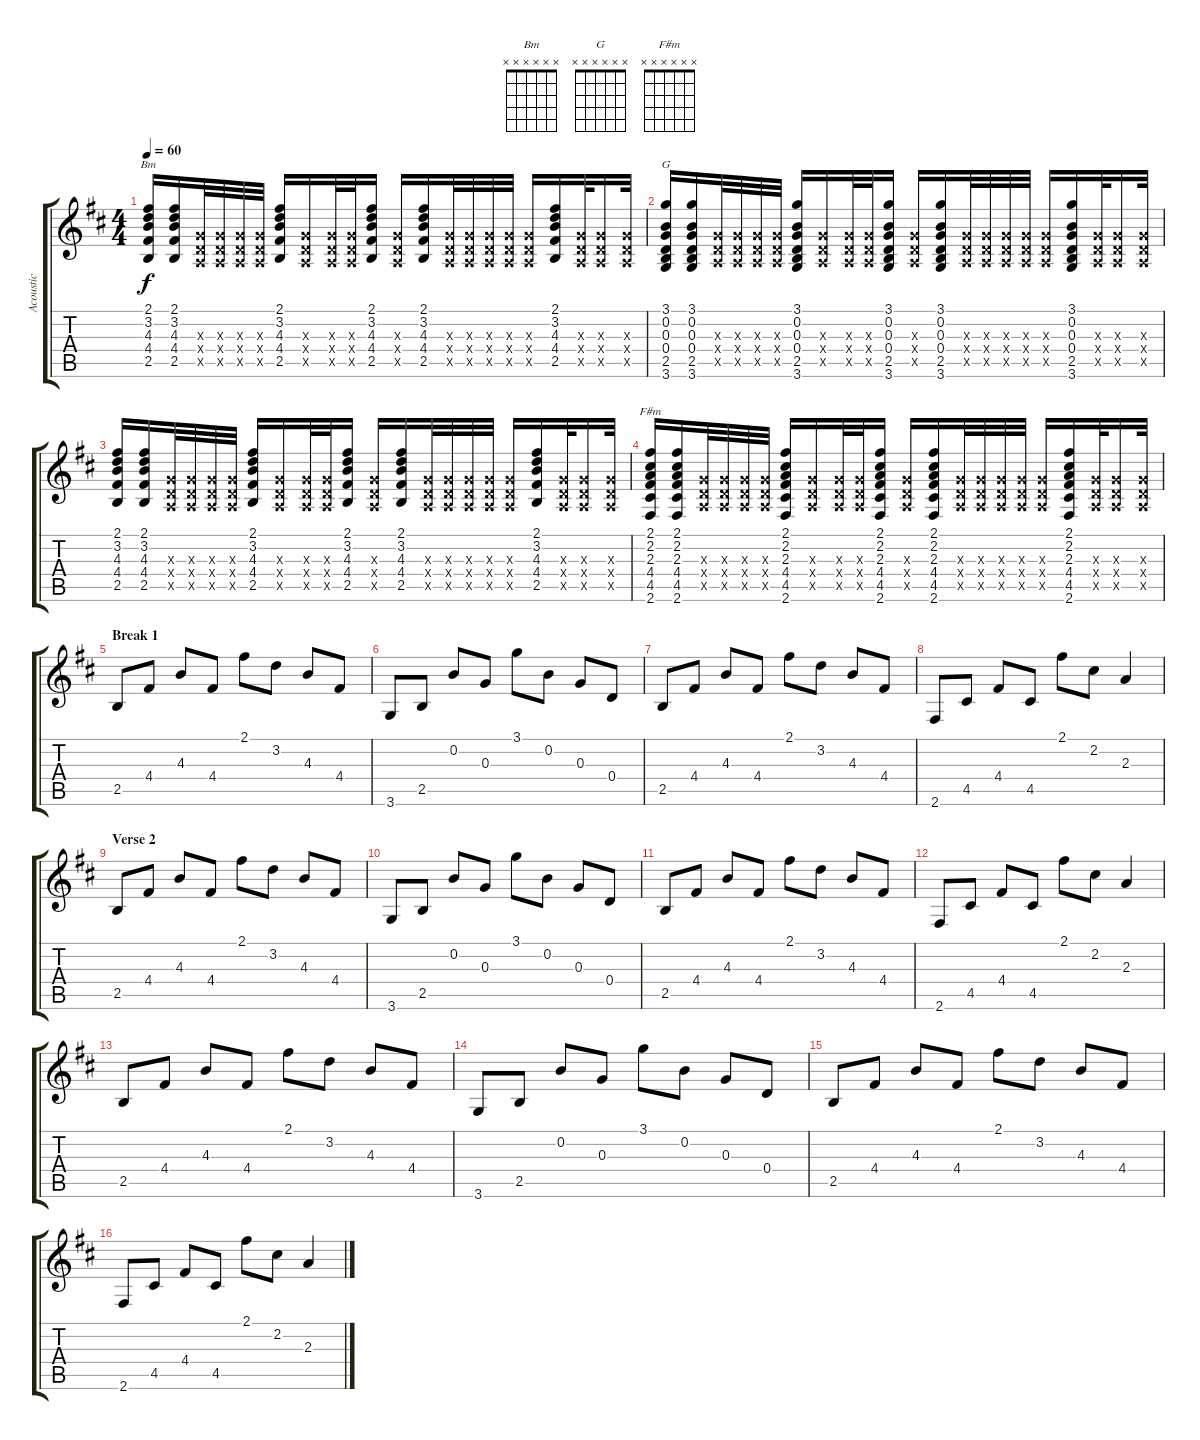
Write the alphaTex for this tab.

\track ("Acoustic" "Acoustic") {instrument acousticguitarsteel}
\staff {score tabs}
\tuning (E4 B3 G3 D3 A2 E2) {hide}
\chord ("Bm" x x x x x x)
\chord ("G" x x x x x x)
\chord ("F#m" x x x x x x)
\ts (4 4)
\tempo 60
\clef g2
\ks bminor
(2.1 3.2 4.3 4.4 2.5).16{ch "Bm" dy f} (2.1 3.2 4.3 4.4 2.5).16 (0.3{x} 0.4{x} 0.5{x}).32 (0.3{x} 0.4{x} 0.5{x}).32 (0.3{x} 0.4{x} 0.5{x}).32 (0.3{x} 0.4{x} 0.5{x}).32 (2.1 3.2 4.3 4.4 2.5).16 (0.3{x} 0.4{x} 0.5{x}).16 (0.3{x} 0.4{x} 0.5{x}).32 (0.3{x} 0.4{x} 0.5{x}).32 (2.1 3.2 4.3 4.4 2.5).16 (0.3{x} 0.4{x} 0.5{x}).16 (2.1 3.2 4.3 4.4 2.5).16 (0.3{x} 0.4{x} 0.5{x}).32 (0.3{x} 0.4{x} 0.5{x}).32 (0.3{x} 0.4{x} 0.5{x}).32 (0.3{x} 0.4{x} 0.5{x}).32 (0.3{x} 0.4{x} 0.5{x}).16 (2.1 3.2 4.3 4.4 2.5).16 (0.3{x} 0.4{x} 0.5{x}).32 (0.3{x} 0.4{x} 0.5{x}).16 (0.3{x} 0.4{x} 0.5{x}).32 |
(3.1 0.2 0.3 0.4 2.5 3.6).16{ch "G"} (3.1 0.2 0.3 0.4 2.5 3.6).16 (0.3{x} 0.4{x} 0.5{x}).32 (0.3{x} 0.4{x} 0.5{x}).32 (0.3{x} 0.4{x} 0.5{x}).32 (0.3{x} 0.4{x} 0.5{x}).32 (3.1 0.2 0.3 0.4 2.5 3.6).16 (0.3{x} 0.4{x} 0.5{x}).16 (0.3{x} 0.4{x} 0.5{x}).32 (0.3{x} 0.4{x} 0.5{x}).32 (3.1 0.2 0.3 0.4 2.5 3.6).16 (0.3{x} 0.4{x} 0.5{x}).16 (3.1 0.2 0.3 0.4 2.5 3.6).16 (0.3{x} 0.4{x} 0.5{x}).32 (0.3{x} 0.4{x} 0.5{x}).32 (0.3{x} 0.4{x} 0.5{x}).32 (0.3{x} 0.4{x} 0.5{x}).32 (0.3{x} 0.4{x} 0.5{x}).16 (3.1 0.2 0.3 0.4 2.5 3.6).16 (0.3{x} 0.4{x} 0.5{x}).32 (0.3{x} 0.4{x} 0.5{x}).16 (0.3{x} 0.4{x} 0.5{x}).32 |
(2.1 3.2 4.3 4.4 2.5).16 (2.1 3.2 4.3 4.4 2.5).16 (0.3{x} 0.4{x} 0.5{x}).32 (0.3{x} 0.4{x} 0.5{x}).32 (0.3{x} 0.4{x} 0.5{x}).32 (0.3{x} 0.4{x} 0.5{x}).32 (2.1 3.2 4.3 4.4 2.5).16 (0.3{x} 0.4{x} 0.5{x}).16 (0.3{x} 0.4{x} 0.5{x}).32 (0.3{x} 0.4{x} 0.5{x}).32 (2.1 3.2 4.3 4.4 2.5).16 (0.3{x} 0.4{x} 0.5{x}).16 (2.1 3.2 4.3 4.4 2.5).16 (0.3{x} 0.4{x} 0.5{x}).32 (0.3{x} 0.4{x} 0.5{x}).32 (0.3{x} 0.4{x} 0.5{x}).32 (0.3{x} 0.4{x} 0.5{x}).32 (0.3{x} 0.4{x} 0.5{x}).16 (2.1 3.2 4.3 4.4 2.5).16 (0.3{x} 0.4{x} 0.5{x}).32 (0.3{x} 0.4{x} 0.5{x}).16 (0.3{x} 0.4{x} 0.5{x}).32 |
(2.1 2.2 2.3 4.4 4.5 2.6).16{ch "F#m"} (2.1 2.2 2.3 4.4 4.5 2.6).16 (0.3{x} 0.4{x} 0.5{x}).32 (0.3{x} 0.4{x} 0.5{x}).32 (0.3{x} 0.4{x} 0.5{x}).32 (0.3{x} 0.4{x} 0.5{x}).32 (2.1 2.2 2.3 4.4 4.5 2.6).16 (0.3{x} 0.4{x} 0.5{x}).16 (0.3{x} 0.4{x} 0.5{x}).32 (0.3{x} 0.4{x} 0.5{x}).32 (2.1 2.2 2.3 4.4 4.5 2.6).16 (0.3{x} 0.4{x} 0.5{x}).16 (2.1 2.2 2.3 4.4 4.5 2.6).16 (0.3{x} 0.4{x} 0.5{x}).32 (0.3{x} 0.4{x} 0.5{x}).32 (0.3{x} 0.4{x} 0.5{x}).32 (0.3{x} 0.4{x} 0.5{x}).32 (0.3{x} 0.4{x} 0.5{x}).16 (2.1 2.2 2.3 4.4 4.5 2.6).16 (0.3{x} 0.4{x} 0.5{x}).32 (0.3{x} 0.4{x} 0.5{x}).16 (0.3{x} 0.4{x} 0.5{x}).32 |
\section ("" "Break 1")
2.5.8{volume 13} 4.4.8 4.3.8 4.4.8 2.1.8 3.2.8 4.3.8 4.4.8 |
3.6.8 2.5.8 0.2.8 0.3.8 3.1.8 0.2.8 0.3.8 0.4.8 |
2.5.8 4.4.8 4.3.8 4.4.8 2.1.8 3.2.8 4.3.8 4.4.8 |
2.6.8 4.5.8 4.4.8 4.5.8 2.1.8 2.2.8 2.3.4 |
\section ("" "Verse 2")
2.5.8{volume 13} 4.4.8 4.3.8 4.4.8 2.1.8 3.2.8 4.3.8 4.4.8 |
3.6.8 2.5.8 0.2.8 0.3.8 3.1.8 0.2.8 0.3.8 0.4.8 |
2.5.8 4.4.8 4.3.8 4.4.8 2.1.8 3.2.8 4.3.8 4.4.8 |
2.6.8 4.5.8 4.4.8 4.5.8 2.1.8 2.2.8 2.3.4 |
2.5.8 4.4.8 4.3.8 4.4.8 2.1.8 3.2.8 4.3.8 4.4.8 |
3.6.8 2.5.8 0.2.8 0.3.8 3.1.8 0.2.8 0.3.8 0.4.8 |
2.5.8 4.4.8 4.3.8 4.4.8 2.1.8 3.2.8 4.3.8 4.4.8 |
2.6.8 4.5.8 4.4.8 4.5.8 2.1.8 2.2.8 2.3.4
